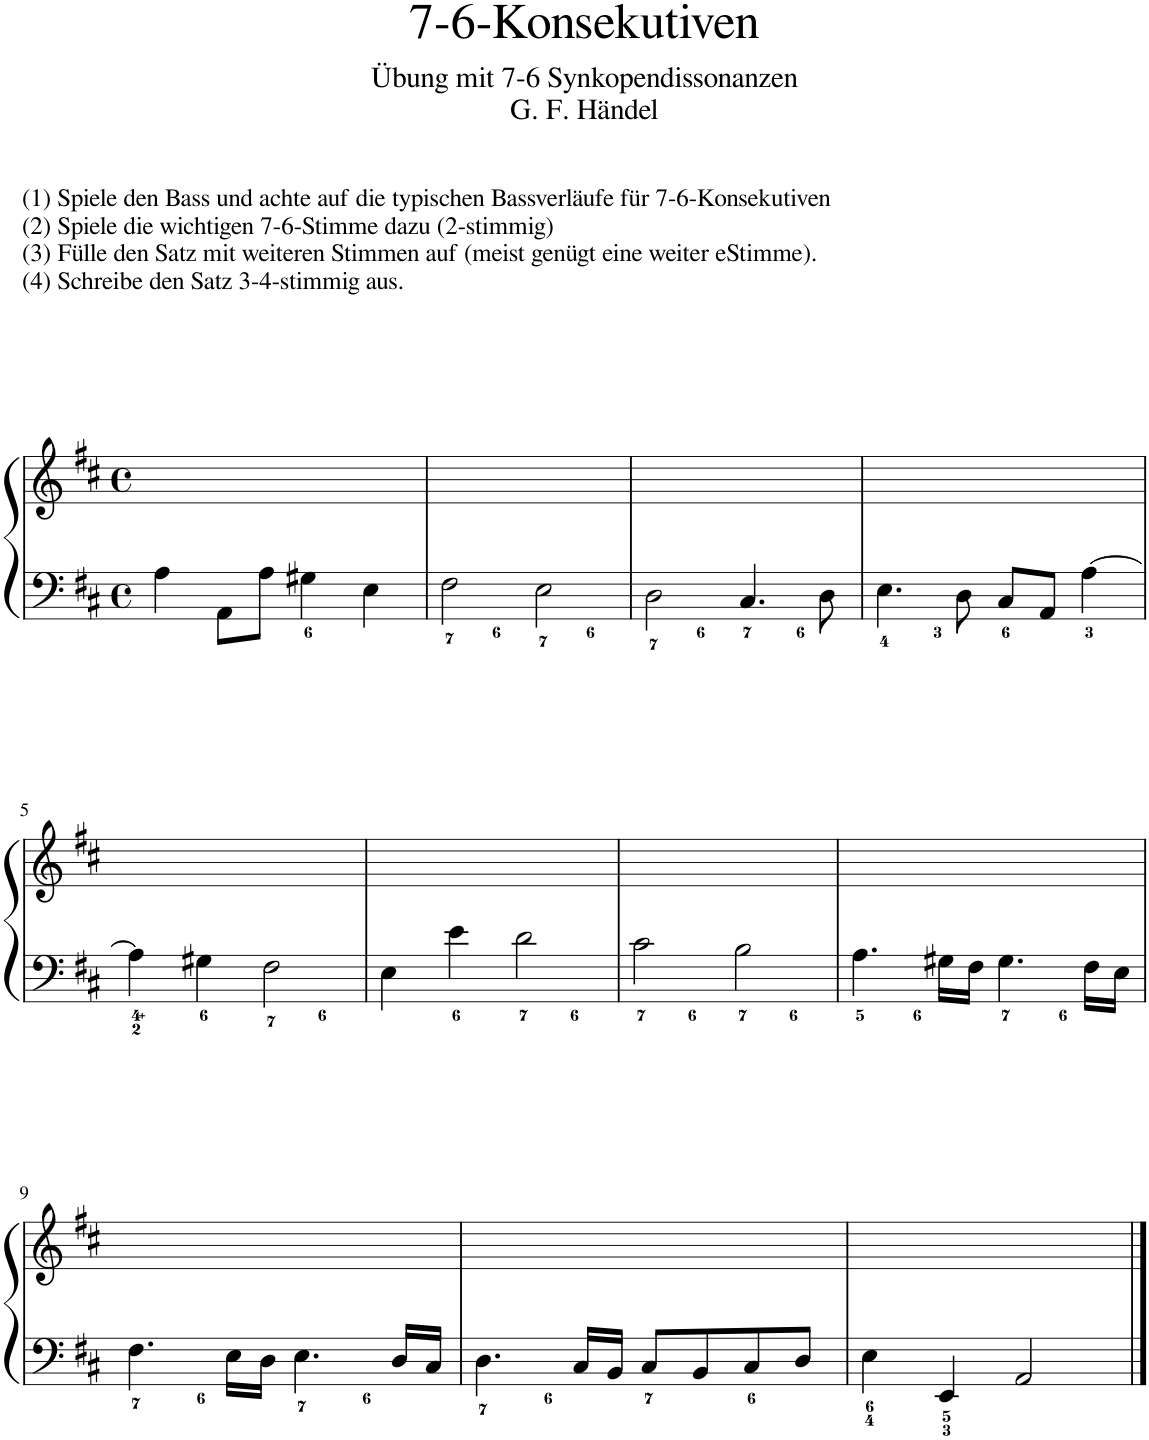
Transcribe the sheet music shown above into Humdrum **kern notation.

**kern	**kern
*part1	*part1
*staff2	*staff1
*I"Piano	*
*I'Pno.	*
*clefF4	*clefG2
*k[f#c#]	*k[f#c#]
*M4/4	*M4/4
*met(c)	*met(c)
=1	=1
4A\	1ryy
8AA\L	.
8A\J	.
4G#X\	.
4E\	.
=2	=2
2F#\	1ryy
2E\	.
=3	=3
2D\	1ryy
4.C#/	.
8D\	.
=4	=4
4.E\	1ryy
8D\	.
8C#/L	.
8AA/J	.
[4A\	.
!!LO:LB:g=z
=5	=5
4A\]	1ryy
4G#X\	.
2F#\	.
=6	=6
4E\	1ryy
4e\	.
2d\	.
=7	=7
2c#\	1ryy
2B\	.
=8	=8
4.A\	1ryy
16G#X\LL	.
16F#\JJ	.
4.G#\	.
16F#\LL	.
16E\JJ	.
!!LO:LB:g=z
=9	=9
4.F#\	1ryy
16E\LL	.
16D\JJ	.
4.E\	.
16D/LL	.
16C#/JJ	.
=10	=10
4.D\	1ryy
16C#/LL	.
16BB/JJ	.
8C#/L	.
8BB/	.
8C#/	.
8D/J	.
=11	=11
4E\	1ryy
4EE/	.
2AA/	.
==	==
*-	*-
